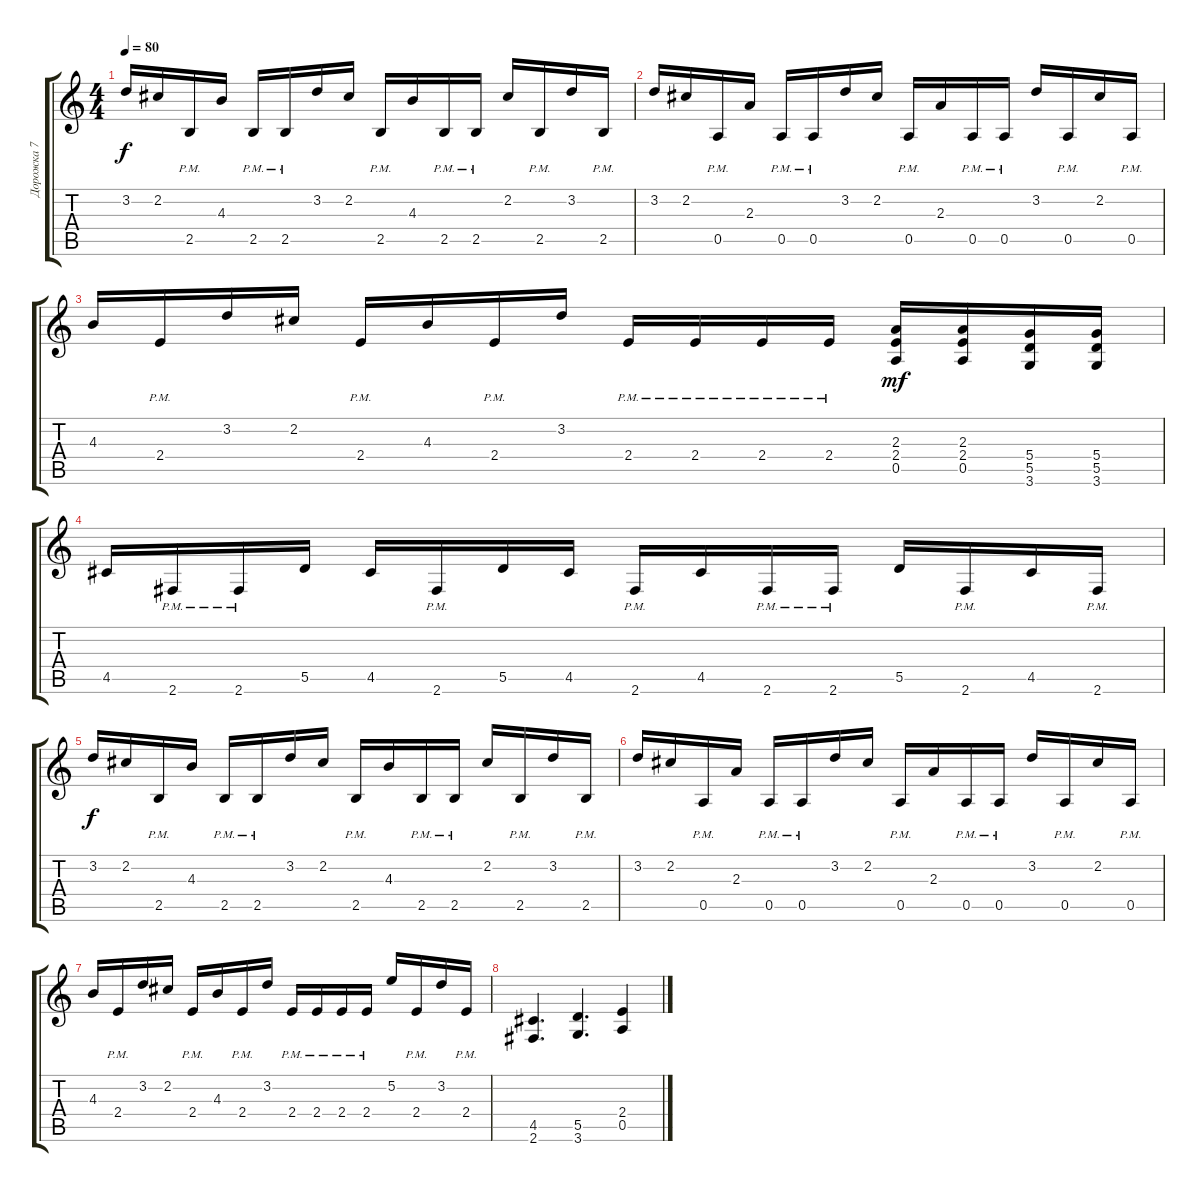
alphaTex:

\track ("Дорожка 7" "Дорожка 7") {instrument overdrivenguitar}
\staff {score tabs}
\tuning (E4 B3 G3 D3 A2 E2) {hide}
\ts (4 4)
\tempo 80
\clef g2
\ks c
3.2.16{dy f} 2.2.16 2.5{pm}.16 4.3.16 2.5{pm}.16 2.5{pm}.16 3.2.16 2.2.16 2.5{pm}.16 4.3.16 2.5{pm}.16 2.5{pm}.16 2.2.16 2.5{pm}.16 3.2.16 2.5{pm}.16 |
3.2.16 2.2.16 0.5{pm}.16 2.3.16 0.5{pm}.16 0.5{pm}.16 3.2.16 2.2.16 0.5{pm}.16 2.3.16 0.5{pm}.16 0.5{pm}.16 3.2.16 0.5{pm}.16 2.2.16 0.5{pm}.16 |
4.3.16 2.4{pm}.16 3.2.16 2.2.16 2.4{pm}.16 4.3.16 2.4{pm}.16 3.2.16 2.4{pm}.16 2.4{pm}.16 2.4{pm}.16 2.4{pm}.16 (2.3 2.4 0.5).16{dy mf} (2.3 2.4 0.5).16 (5.4 5.5 3.6).16 (5.4 5.5 3.6).16 |
4.5.16 2.6{pm}.16 2.6{pm}.16 5.5.16 4.5.16 2.6{pm}.16 5.5.16 4.5.16 2.6{pm}.16 4.5.16 2.6{pm}.16 2.6{pm}.16 5.5.16 2.6{pm}.16 4.5.16 2.6{pm}.16 |
3.2.16{dy f} 2.2.16 2.5{pm}.16 4.3.16 2.5{pm}.16 2.5{pm}.16 3.2.16 2.2.16 2.5{pm}.16 4.3.16 2.5{pm}.16 2.5{pm}.16 2.2.16 2.5{pm}.16 3.2.16 2.5{pm}.16 |
3.2.16 2.2.16 0.5{pm}.16 2.3.16 0.5{pm}.16 0.5{pm}.16 3.2.16 2.2.16 0.5{pm}.16 2.3.16 0.5{pm}.16 0.5{pm}.16 3.2.16 0.5{pm}.16 2.2.16 0.5{pm}.16 |
4.3.16 2.4{pm}.16 3.2.16 2.2.16 2.4{pm}.16 4.3.16 2.4{pm}.16 3.2.16 2.4{pm}.16 2.4{pm}.16 2.4{pm}.16 2.4{pm}.16 5.2.16 2.4{pm}.16 3.2.16 2.4{pm}.16 |
(4.5 2.6).4{d} (5.5 3.6).4{d} (2.4 0.5).4
